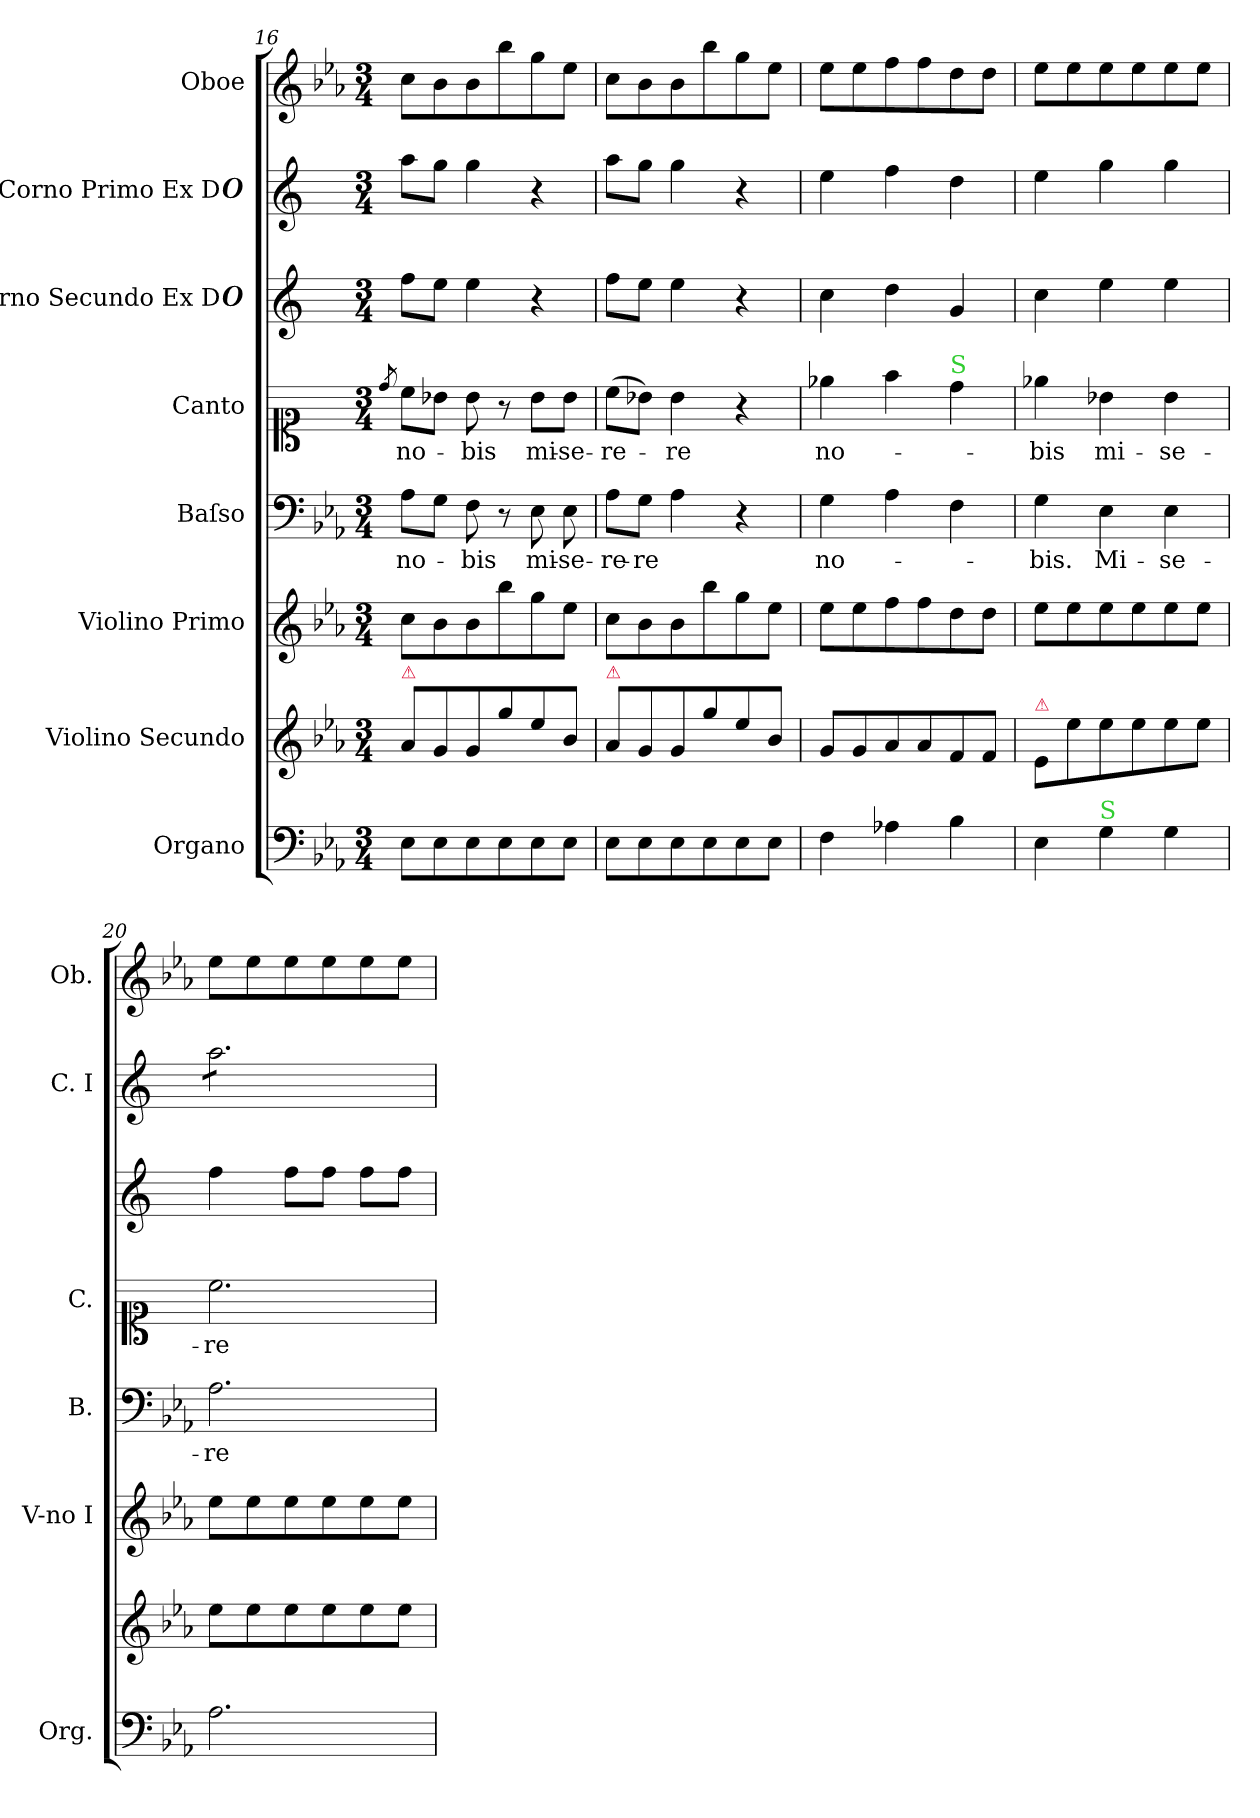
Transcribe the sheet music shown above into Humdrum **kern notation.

**kern	**kern	**kern	**kern	**text	**kern	**text	**kern	**kern	**kern
*part8	*part7	*part6	*part5	*part5	*part4	*part4	*part3	*part2	*part1
*staff8	*staff7	*staff6	*staff5	*staff5	*staff4	*staff4	*staff3	*staff2	*staff1
*I"Organo	*I"Violino Secundo	*I"Violino Primo	*I"Baſso	*	*I"Canto	*	*I"Corno Secundo Ex D#	*I"Corno Primo Ex D#	*I"Oboe
*I'Org.	*	*I'V-no I	*I'B.	*	*I'C.	*	*	*I'C. I	*I'Ob.
*clefF4	*clefG2	*clefG2	*clefF4	*	*clefC1	*	*clefG2	*clefG2	*clefG2
*	*	*	*	*	*	*	*ITrd-2c-3	*ITrd-2c-3	*
*k[b-e-a-]	*k[b-e-a-]	*k[b-e-a-]	*k[b-e-a-]	*	*	*	*k[b-e-a-]	*k[b-e-a-]	*k[b-e-a-]
*M3/4	*M3/4	*M3/4	*M3/4	*	*M3/4	*	*M3/4	*M3/4	*M3/4
=16	=16	=16	=16	=16	=16	=16	=16	=16	=16
.	.	.	.	.	8qdd/	.	.	.	.
!	!LO:TX:a:color=crimson:t=⚠	!	!	!	!	!	!	!	!
8E-\L	8a-/L	8cc\L	8A-\L	no-	8cc\L	no-	8aa-\L	8ccc\L	8cc\L
8E-\	8g/	8b-\	8G\J	.	8b-\J	.	8gg\J	8bb-\J	8b-\
8E-\	8g/	8b-\	8F\	-bis	8b-\	-bis	4gg\	4bb-\	8b-\
8E-\	8gg\	8bb-\	8r	.	8r	.	.	.	8bb-\
8E-\	8ee-\	8gg\	8E-\	mi-	8b-\L	mi-	4r	4r	8gg\
8E-\J	8b-\J	8ee-\J	8E-\	-se-	8b-\J	-se-	.	.	8ee-\J
=17	=17	=17	=17	=17	=17	=17	=17	=17	=17
!	!LO:TX:a:color=crimson:t=⚠	!	!	!	!	!	!	!	!
8E-\L	8a-/L	8cc\L	8A-\L	-re-	(8cc\L	-re-	8aa-\L	8ccc\L	8cc\L
8E-\	8g/	8b-\	8G\J	-re	8b-\J)	.	8gg\J	8bb-\J	8b-\
8E-\	8g/	8b-\	4A-\	.	4b-\	-re	4gg\	4bb-\	8b-\
8E-\	8gg\	8bb-\	.	.	.	.	.	.	8bb-\
8E-\	8ee-\	8gg\	4r	.	4r	.	4r	4r	8gg\
8E-\J	8b-\J	8ee-\J	.	.	.	.	.	.	8ee-\J
=18	=18	=18	=18	=18	=18	=18	=18	=18	=18
4F\	8g/L	8ee-\L	4G\	no-	4ee-\	no-	4ee-\	4gg\	8ee-\L
.	8g/	8ee-\	.	.	.	.	.	.	8ee-\
4A-X\	8a-/	8ff\	4A-\	.	4ff\	.	4ff\	4aa-\	8ff\
.	8a-/	8ff\	.	.	.	.	.	.	8ff\
!	!	!	!	!	!LO:TX:a:color=limegreen:t=S	!	!	!	!
4B-\	8f/	8dd\	4F\	.	4dd\	.	4b-/	4ff\	8dd\
.	8f/J	8dd\J	.	.	.	.	.	.	8dd\J
=19	=19	=19	=19	=19	=19	=19	=19	=19	=19
!	!LO:TX:a:color=crimson:t=⚠	!	!	!	!	!	!	!	!
4E-\	8e-/L	8ee-\L	4G\	-bis.	4ee-\	-bis	4ee-\	4gg\	8ee-\L
.	8ee-\	8ee-\	.	.	.	.	.	.	8ee-\
!LO:TX:a:color=limegreen:t=S	!	!	!	!	!	!	!	!	!
4G\	8ee-\	8ee-\	4E-\	Mi-	4b-\	mi-	4gg\	4bb-\	8ee-\
.	8ee-\	8ee-\	.	.	.	.	.	.	8ee-\
4G\	8ee-\	8ee-\	4E-\	-se-	4b-\	-se-	4gg\	4bb-\	8ee-\
.	8ee-\J	8ee-\J	.	.	.	.	.	.	8ee-\J
=20	=20	=20	=20	=20	=20	=20	=20	=20	=20
*	*	*	*	*	*	*	*	*tremolo	*
2.A-\	8ee-\L	8ee-\L	2.A-\	-re-	2.cc\	-re-	4aa-\	8ccc\L	8ee-\L
.	8ee-\	8ee-\	.	.	.	.	.	8ccc\	8ee-\
.	8ee-\	8ee-\	.	.	.	.	8aa-\L	8ccc\	8ee-\
.	8ee-\	8ee-\	.	.	.	.	8aa-\J	8ccc\	8ee-\
.	8ee-\	8ee-\	.	.	.	.	8aa-\L	8ccc\	8ee-\
.	8ee-\J	8ee-\J	.	.	.	.	8aa-\J	8ccc\J	8ee-\J
*	*	*	*	*	*	*	*	*Xtremolo	*
=	=	=	=	=	=	=	=	=	=
*-	*-	*-	*-	*-	*-	*-	*-	*-	*-
